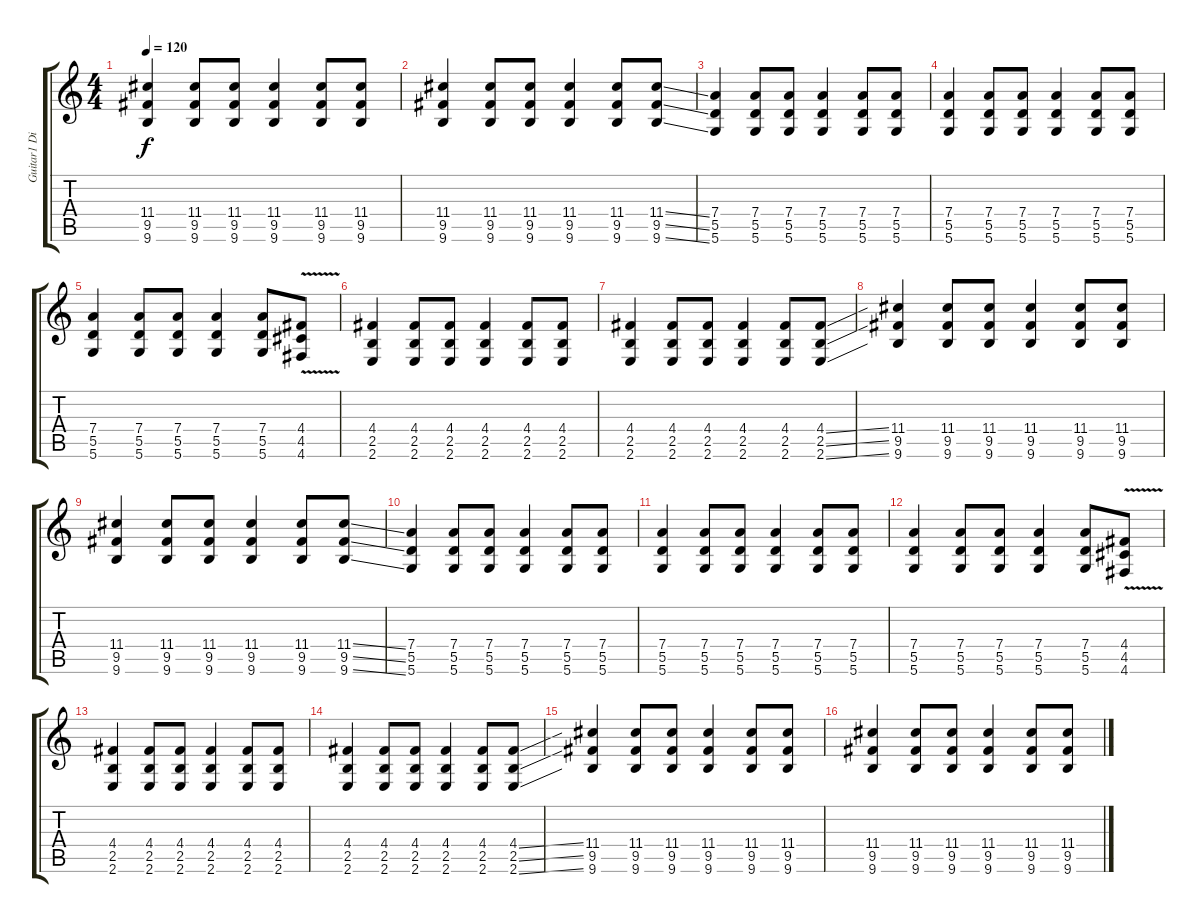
\track ("Guitar1 Dist" "Guitar1 Di") {instrument overdrivenguitar}
\staff {score tabs}
\tuning (E4 B3 G3 D3 A2 D2) {hide}
\ts (4 4)
\tempo 120
\clef g2
\ks c
(11.4 9.5 9.6).4{dy f} (11.4 9.5 9.6).8 (11.4 9.5 9.6).8 (11.4 9.5 9.6).4 (11.4 9.5 9.6).8 (11.4 9.5 9.6).8 |
(11.4 9.5 9.6).4 (11.4 9.5 9.6).8 (11.4 9.5 9.6).8 (11.4 9.5 9.6).4 (11.4 9.5 9.6).8 (11.4{ss} 9.5{ss} 9.6{ss}).8 |
(7.4 5.5 5.6).4 (7.4 5.5 5.6).8 (7.4 5.5 5.6).8 (7.4 5.5 5.6).4 (7.4 5.5 5.6).8 (7.4 5.5 5.6).8 |
(7.4 5.5 5.6).4 (7.4 5.5 5.6).8 (7.4 5.5 5.6).8 (7.4 5.5 5.6).4 (7.4 5.5 5.6).8 (7.4 5.5 5.6).8 |
(7.4 5.5 5.6).4 (7.4 5.5 5.6).8 (7.4 5.5 5.6).8 (7.4 5.5 5.6).4 (7.4 5.5 5.6).8 (4.4 4.5{v} 4.6).8 |
(4.4 2.5 2.6).4 (4.4 2.5 2.6).8 (4.4 2.5 2.6).8 (4.4 2.5 2.6).4 (4.4 2.5 2.6).8 (4.4 2.5 2.6).8 |
(4.4 2.5 2.6).4 (4.4 2.5 2.6).8 (4.4 2.5 2.6).8 (4.4 2.5 2.6).4 (4.4 2.5 2.6).8 (4.4{ss} 2.5{ss} 2.6{ss}).8 |
(11.4 9.5 9.6).4 (11.4 9.5 9.6).8 (11.4 9.5 9.6).8 (11.4 9.5 9.6).4 (11.4 9.5 9.6).8 (11.4 9.5 9.6).8 |
(11.4 9.5 9.6).4 (11.4 9.5 9.6).8 (11.4 9.5 9.6).8 (11.4 9.5 9.6).4 (11.4 9.5 9.6).8 (11.4{ss} 9.5{ss} 9.6{ss}).8 |
(7.4 5.5 5.6).4 (7.4 5.5 5.6).8 (7.4 5.5 5.6).8 (7.4 5.5 5.6).4 (7.4 5.5 5.6).8 (7.4 5.5 5.6).8 |
(7.4 5.5 5.6).4 (7.4 5.5 5.6).8 (7.4 5.5 5.6).8 (7.4 5.5 5.6).4 (7.4 5.5 5.6).8 (7.4 5.5 5.6).8 |
(7.4 5.5 5.6).4 (7.4 5.5 5.6).8 (7.4 5.5 5.6).8 (7.4 5.5 5.6).4 (7.4 5.5 5.6).8 (4.4 4.5{v} 4.6).8 |
(4.4 2.5 2.6).4 (4.4 2.5 2.6).8 (4.4 2.5 2.6).8 (4.4 2.5 2.6).4 (4.4 2.5 2.6).8 (4.4 2.5 2.6).8 |
(4.4 2.5 2.6).4 (4.4 2.5 2.6).8 (4.4 2.5 2.6).8 (4.4 2.5 2.6).4 (4.4 2.5 2.6).8 (4.4{ss} 2.5{ss} 2.6{ss}).8 |
(11.4 9.5 9.6).4 (11.4 9.5 9.6).8 (11.4 9.5 9.6).8 (11.4 9.5 9.6).4 (11.4 9.5 9.6).8 (11.4 9.5 9.6).8 |
(11.4 9.5 9.6).4 (11.4 9.5 9.6).8 (11.4 9.5 9.6).8 (11.4 9.5 9.6).4 (11.4 9.5 9.6).8 (11.4{ss} 9.5{ss} 9.6{ss}).8
